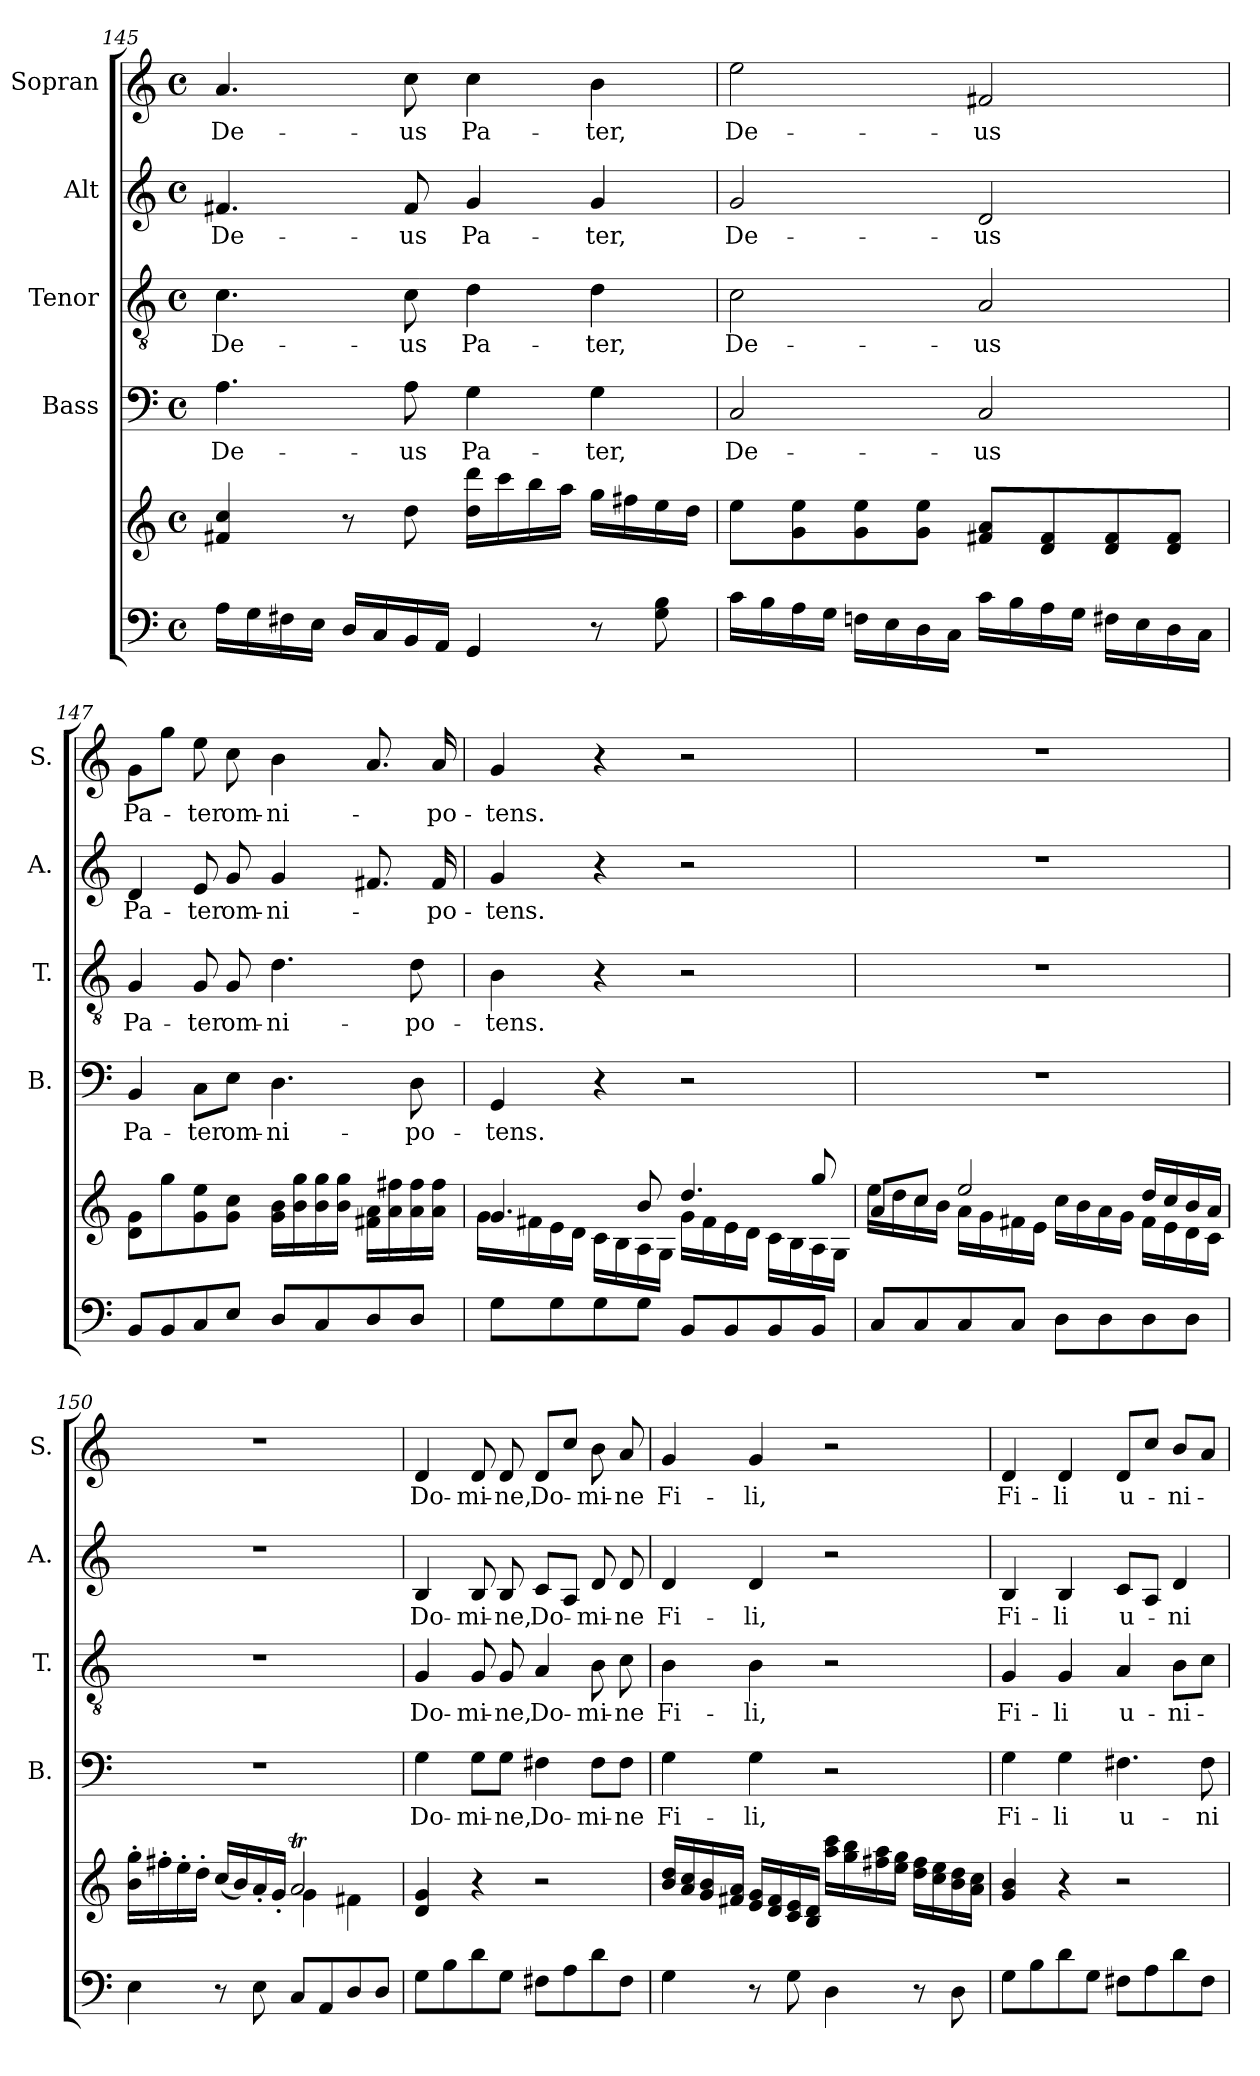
**kern	**kern	**kern	**text	**kern	**text	**kern	**text	**kern	**text
*part5	*part5	*part4	*part4	*part3	*part3	*part2	*part2	*part1	*part1
*staff6	*staff5	*staff4	*staff4	*staff3	*staff3	*staff2	*staff2	*staff1	*staff1
*	*	*I"Bass	*	*I"Tenor	*	*I"Alt	*	*I"Sopran	*
*	*	*I'B.	*	*I'T.	*	*I'A.	*	*I'S.	*
!!LO:PB:g=z
*clefF4	*clefG2	*clefF4	*	*clefGv2	*	*clefG2	*	*clefG2	*
*k[]	*k[]	*k[]	*	*k[]	*	*k[]	*	*k[]	*
*C:	*C:	*C:	*	*C:	*	*C:	*	*C:	*
*M4/4	*M4/4	*M4/4	*	*M4/4	*	*M4/4	*	*M4/4	*
*met(c)	*met(c)	*met(c)	*	*met(c)	*	*met(c)	*	*met(c)	*
=145	=145	=145	=145	=145	=145	=145	=145	=145	=145
!	!	!	!LO:LY:b	!	!LO:LY:b	!	!LO:LY:b	!	!LO:LY:b
16A\LL	4f#X/ 4cc/	4.A\	De-	4.c\	De-	4.f#X/	De-	4.a/	De-
16G\	.	.	.	.	.	.	.	.	.
16F#X\	.	.	.	.	.	.	.	.	.
16E\JJ	.	.	.	.	.	.	.	.	.
16D/LL	8r	.	.	.	.	.	.	.	.
16C/	.	.	.	.	.	.	.	.	.
!	!	!	!LO:LY:b	!	!LO:LY:b	!	!LO:LY:b	!	!LO:LY:b
16BB/	8dd\	8A\	-us	8c\	-us	8f#/	-us	8cc\	-us
16AA/JJ	.	.	.	.	.	.	.	.	.
!	!	!	!LO:LY:b	!	!LO:LY:b	!	!LO:LY:b	!	!LO:LY:b
4GG/	16dd\ 16ddd\LL	4G\	Pa-	4d\	Pa-	4g/	Pa-	4cc\	Pa-
.	16ccc\	.	.	.	.	.	.	.	.
.	16bb\	.	.	.	.	.	.	.	.
.	16aa\JJ	.	.	.	.	.	.	.	.
!	!	!	!LO:LY:b	!	!LO:LY:b	!	!LO:LY:b	!	!LO:LY:b
8r	16gg\LL	4G\	-ter,	4d\	-ter,	4g/	-ter,	4b\	-ter,
.	16ff#X\	.	.	.	.	.	.	.	.
8G\ 8B\	16ee\	.	.	.	.	.	.	.	.
.	16dd\JJ	.	.	.	.	.	.	.	.
=146	=146	=146	=146	=146	=146	=146	=146	=146	=146
!	!	!	!LO:LY:b	!	!LO:LY:b	!	!LO:LY:b	!	!LO:LY:b
16c\LL	8ee\L	2C/	De-	2c\	De-	2g/	De-	2ee\	De-
16B\	.	.	.	.	.	.	.	.	.
16A\	8g\ 8ee\	.	.	.	.	.	.	.	.
16G\JJ	.	.	.	.	.	.	.	.	.
16Fn\LL	8g\ 8ee\	.	.	.	.	.	.	.	.
16E\	.	.	.	.	.	.	.	.	.
16D\	8g\ 8ee\J	.	.	.	.	.	.	.	.
16C\JJ	.	.	.	.	.	.	.	.	.
!	!	!	!LO:LY:b	!	!LO:LY:b	!	!LO:LY:b	!	!LO:LY:b
16c\LL	8f#X/ 8a/L	2C/	-us	2A/	-us	2d/	-us	2f#X/	-us
16B\	.	.	.	.	.	.	.	.	.
16A\	8d/ 8f#/	.	.	.	.	.	.	.	.
16G\JJ	.	.	.	.	.	.	.	.	.
16F#X\LL	8d/ 8f#/	.	.	.	.	.	.	.	.
16E\	.	.	.	.	.	.	.	.	.
16D\	8d/ 8f#/J	.	.	.	.	.	.	.	.
16C\JJ	.	.	.	.	.	.	.	.	.
=147	=147	=147	=147	=147	=147	=147	=147	=147	=147
!	!	!	!LO:LY:b	!	!LO:LY:b	!	!LO:LY:b	!	!LO:LY:b
8BB/L	8d\ 8g\L	4BB/	Pa-	4G/	Pa-	4d/	Pa-	8g\L	Pa-
8BB/	8gg\	.	.	.	.	.	.	8gg\J	.
!	!	!	!LO:LY:b	!	!LO:LY:b	!	!LO:LY:b	!	!LO:LY:b
8C/	8g\ 8ee\	8C\L	-ter	8G/	-ter	8e/	-ter	8ee\	-ter
!	!	!	!LO:LY:b	!	!LO:LY:b	!	!LO:LY:b	!	!LO:LY:b
8E/J	8g\ 8cc\J	8E\J	om-	8G/	om-	8g/	om-	8cc\	om-
!	!	!	!LO:LY:b	!	!LO:LY:b	!	!LO:LY:b	!	!LO:LY:b
8D/L	16g\ 16b\LL	4.D\	-ni-	4.d\	-ni-	4g/	-ni-	4b\	-ni-
.	16b\ 16gg\	.	.	.	.	.	.	.	.
8C/	16b\ 16gg\	.	.	.	.	.	.	.	.
.	16b\ 16gg\JJ	.	.	.	.	.	.	.	.
8D/	16f#X\ 16a\LL	.	.	.	.	8.f#X/	.	8.a/	.
.	16a\ 16ff#X\	.	.	.	.	.	.	.	.
!	!	!	!LO:LY:b	!	!LO:LY:b	!	!	!	!
8D/J	16a\ 16ff#\	8D\	-po-	8d\	-po-	.	.	.	.
!	!	!	!	!	!	!	!LO:LY:b	!	!LO:LY:b
.	16a\ 16ff#\JJ	.	.	.	.	16f#/	-po-	16a/	-po-
!!LO:LB:g=z
=148	=148	=148	=148	=148	=148	=148	=148	=148	=148
*	*^	*	*	*	*	*	*	*	*
!	!	!	!	!LO:LY:b	!	!LO:LY:b	!	!LO:LY:b	!	!LO:LY:b
8G\L	4.g/	16g\LL	4GG/	-tens.	4B\	-tens.	4g/	-tens.	4g/	-tens.
.	.	16f#X\	.	.	.	.	.	.	.	.
8G\	.	16e\	.	.	.	.	.	.	.	.
.	.	16d\JJ	.	.	.	.	.	.	.	.
8G\	.	16c\LL	4r	.	4r	.	4r	.	4r	.
.	.	16B\	.	.	.	.	.	.	.	.
8G\J	8b/	16A\	.	.	.	.	.	.	.	.
.	.	16G\JJ	.	.	.	.	.	.	.	.
8BB/L	4.dd/	16g\LL	2r	.	2r	.	2r	.	2r	.
.	.	16f#\	.	.	.	.	.	.	.	.
8BB/	.	16e\	.	.	.	.	.	.	.	.
.	.	16d\JJ	.	.	.	.	.	.	.	.
8BB/	.	16c\LL	.	.	.	.	.	.	.	.
.	.	16B\	.	.	.	.	.	.	.	.
8BB/J	8gg/	16A\	.	.	.	.	.	.	.	.
.	.	16G\JJ	.	.	.	.	.	.	.	.
=149	=149	=149	=149	=149	=149	=149	=149	=149	=149	=149
8C/L	8a/L	16ee\LL	1r	.	1r	.	1r	.	1r	.
.	.	16dd\	.	.	.	.	.	.	.	.
8C/	8cc/J	16cc\	.	.	.	.	.	.	.	.
.	.	16b\JJ	.	.	.	.	.	.	.	.
8C/	2ee/	16a\LL	.	.	.	.	.	.	.	.
.	.	16g\	.	.	.	.	.	.	.	.
8C/J	.	16f#X\	.	.	.	.	.	.	.	.
.	.	16e\JJ	.	.	.	.	.	.	.	.
8D\L	.	16cc\LL	.	.	.	.	.	.	.	.
.	.	16b\	.	.	.	.	.	.	.	.
8D\	.	16a\	.	.	.	.	.	.	.	.
.	.	16g\JJ	.	.	.	.	.	.	.	.
8D\	16dd/LL	16f#\LL	.	.	.	.	.	.	.	.
.	16cc/	16e\	.	.	.	.	.	.	.	.
8D\J	16b/	16d\	.	.	.	.	.	.	.	.
.	16a/JJ	16c\JJ	.	.	.	.	.	.	.	.
=150	=150	=150	=150	=150	=150	=150	=150	=150	=150	=150
4E\	16b\'> 16gg\'>LL	2ryy	1r	.	1r	.	1r	.	1r	.
.	16ff#X'>\	.	.	.	.	.	.	.	.	.
.	16ee'>\	.	.	.	.	.	.	.	.	.
.	16dd'>\JJ	.	.	.	.	.	.	.	.	.
8r	(<16cc/LL	.	.	.	.	.	.	.	.	.
.	16b/)	.	.	.	.	.	.	.	.	.
8E\	16a'>/	.	.	.	.	.	.	.	.	.
.	16g'>/JJ	.	.	.	.	.	.	.	.	.
8C/L	2aT/	4g\	.	.	.	.	.	.	.	.
8AA/	.	.	.	.	.	.	.	.	.	.
8D/	.	4f#X\	.	.	.	.	.	.	.	.
8D/J	.	.	.	.	.	.	.	.	.	.
*	*v	*v	*	*	*	*	*	*	*	*
!!LO:PB:g=z
=151	=151	=151	=151	=151	=151	=151	=151	=151	=151
!	!	!	!LO:LY:b	!	!LO:LY:b	!	!LO:LY:b	!	!LO:LY:b
8G\L	4d/ 4g/	4G\	Do-	4G/	Do-	4B/	Do-	4d/	Do-
8B\	.	.	.	.	.	.	.	.	.
!	!	!	!LO:LY:b	!	!LO:LY:b	!	!LO:LY:b	!	!LO:LY:b
8d\	4r	8G\L	-mi-	8G/	-mi-	8B/	-mi-	8d/	-mi-
!	!	!	!LO:LY:b	!	!LO:LY:b	!	!LO:LY:b	!	!LO:LY:b
8G\J	.	8G\J	-ne,	8G/	-ne,	8B/	-ne,	8d/	-ne,
!	!	!	!LO:LY:b	!	!LO:LY:b	!	!LO:LY:b	!	!LO:LY:b
8F#X\L	2r	4F#X\	Do-	4A/	Do-	8c/L	Do-	8d/L	Do-
8A\	.	.	.	.	.	8A/J	.	8cc/J	.
!	!	!	!LO:LY:b	!	!LO:LY:b	!	!LO:LY:b	!	!LO:LY:b
8d\	.	8F#\L	-mi-	8B\	-mi-	8d/	-mi-	8b\	-mi-
!	!	!	!LO:LY:b	!	!LO:LY:b	!	!LO:LY:b	!	!LO:LY:b
8F#\J	.	8F#\J	-ne	8c\	-ne	8d/	-ne	8a/	-ne
=152	=152	=152	=152	=152	=152	=152	=152	=152	=152
!	!	!	!LO:LY:b	!	!LO:LY:b	!	!LO:LY:b	!	!LO:LY:b
4G\	16b/ 16dd/LL	4G\	Fi-	4B\	Fi-	4d/	Fi-	4g/	Fi-
.	16a/ 16cc/	.	.	.	.	.	.	.	.
.	16g/ 16b/	.	.	.	.	.	.	.	.
.	16f#X/ 16a/JJ	.	.	.	.	.	.	.	.
!	!	!	!LO:LY:b	!	!LO:LY:b	!	!LO:LY:b	!	!LO:LY:b
8r	16e/ 16g/LL	4G\	-li,	4B\	-li,	4d/	-li,	4g/	-li,
.	16d/ 16f#/	.	.	.	.	.	.	.	.
8G\	16c/ 16e/	.	.	.	.	.	.	.	.
.	16B/ 16d/JJ	.	.	.	.	.	.	.	.
4D\	16aa\ 16ccc\LL	2r	.	2r	.	2r	.	2r	.
.	16gg\ 16bb\	.	.	.	.	.	.	.	.
.	16ff#X\ 16aa\	.	.	.	.	.	.	.	.
.	16ee\ 16gg\JJ	.	.	.	.	.	.	.	.
8r	16dd\ 16ff#\LL	.	.	.	.	.	.	.	.
.	16cc\ 16ee\	.	.	.	.	.	.	.	.
8D\	16b\ 16dd\	.	.	.	.	.	.	.	.
.	16a\ 16cc\JJ	.	.	.	.	.	.	.	.
=153	=153	=153	=153	=153	=153	=153	=153	=153	=153
!	!	!	!LO:LY:b	!	!LO:LY:b	!	!LO:LY:b	!	!LO:LY:b
8G\L	4g/ 4b/	4G\	Fi-	4G/	Fi-	4B/	Fi-	4d/	Fi-
8B\	.	.	.	.	.	.	.	.	.
!	!	!	!LO:LY:b	!	!LO:LY:b	!	!LO:LY:b	!	!LO:LY:b
8d\	4r	4G\	-li	4G/	-li	4B/	-li	4d/	-li
8G\J	.	.	.	.	.	.	.	.	.
!	!	!	!LO:LY:b	!	!LO:LY:b	!	!LO:LY:b	!	!LO:LY:b
8F#X\L	2r	4.F#X\	u-	4A/	u-	8c/L	u-	8d/L	u-
8A\	.	.	.	.	.	8A/J	.	8cc/J	.
!	!	!	!	!	!LO:LY:b	!	!LO:LY:b	!	!LO:LY:b
8d\	.	.	.	8B\L	-ni-	4d/	-ni-	8b/L	-ni-
!	!	!	!LO:LY:b	!	!	!	!	!	!
8F#\J	.	8F#\	-ni-	8c\J	.	.	.	8a/J	.
=	=	=	=	=	=	=	=	=	=
*-	*-	*-	*-	*-	*-	*-	*-	*-	*-
